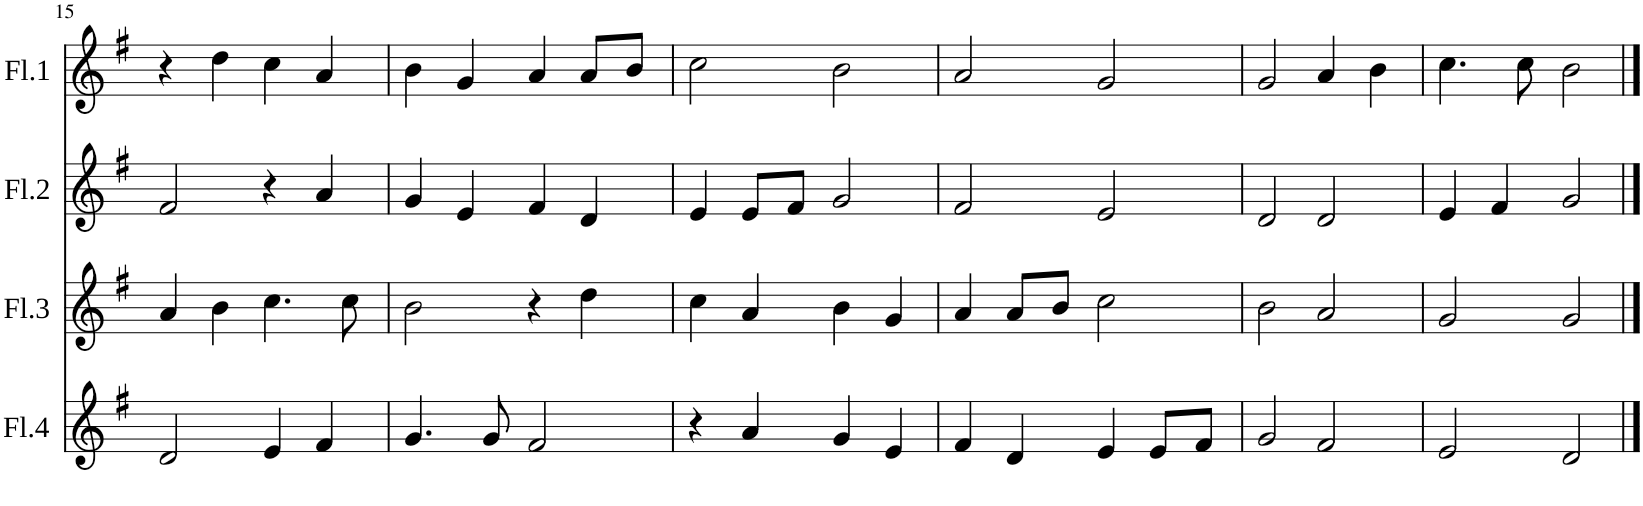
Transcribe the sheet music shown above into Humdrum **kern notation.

**kern	**kern	**kern	**kern
*part4	*part3	*part2	*part1
*staff4	*staff3	*staff2	*staff1
*I"Flauta 4	*I"Flauta 3	*I"Flauta 2	*I"Flauta 1
*I'Fl.4	*I'Fl.3	*I'Fl.2	*I'Fl.1
!!LO:PB:g=z
*clefG2	*clefG2	*clefG2	*clefG2
*k[f#]	*k[f#]	*k[f#]	*k[f#]
*M4/4	*M4/4	*M4/4	*M4/4
*met(c)	*met(c)	*met(c)	*met(c)
=15	=15	=15	=15
2d/	4a/	2f#/	4r
.	4b\	.	4dd\
4e/	4.cc\	4r	4cc\
4f#/	.	4a/	4a/
.	8cc\	.	.
=16	=16	=16	=16
4.g/	2b\	4g/	4b\
.	.	4e/	4g/
8g/	.	.	.
2f#/	4r	4f#/	4a/
.	4dd\	4d/	8a/L
.	.	.	8b/J
=17	=17	=17	=17
4r	4cc\	4e/	2cc\
4a/	4a/	8e/L	.
.	.	8f#/J	.
4g/	4b\	2g/	2b\
4e/	4g/	.	.
=18	=18	=18	=18
4f#/	4a/	2f#/	2a/
4d/	8a/L	.	.
.	8b/J	.	.
4e/	2cc\	2e/	2g/
8e/L	.	.	.
8f#/J	.	.	.
=19	=19	=19	=19
2g/	2b\	2d/	2g/
2f#/	2a/	2d/	4a/
.	.	.	4b\
=20	=20	=20	=20
2e/	2g/	4e/	4.cc\
.	.	4f#/	.
.	.	.	8cc\
2d/	2g/	2g/	2b\
==	==	==	==
*-	*-	*-	*-
